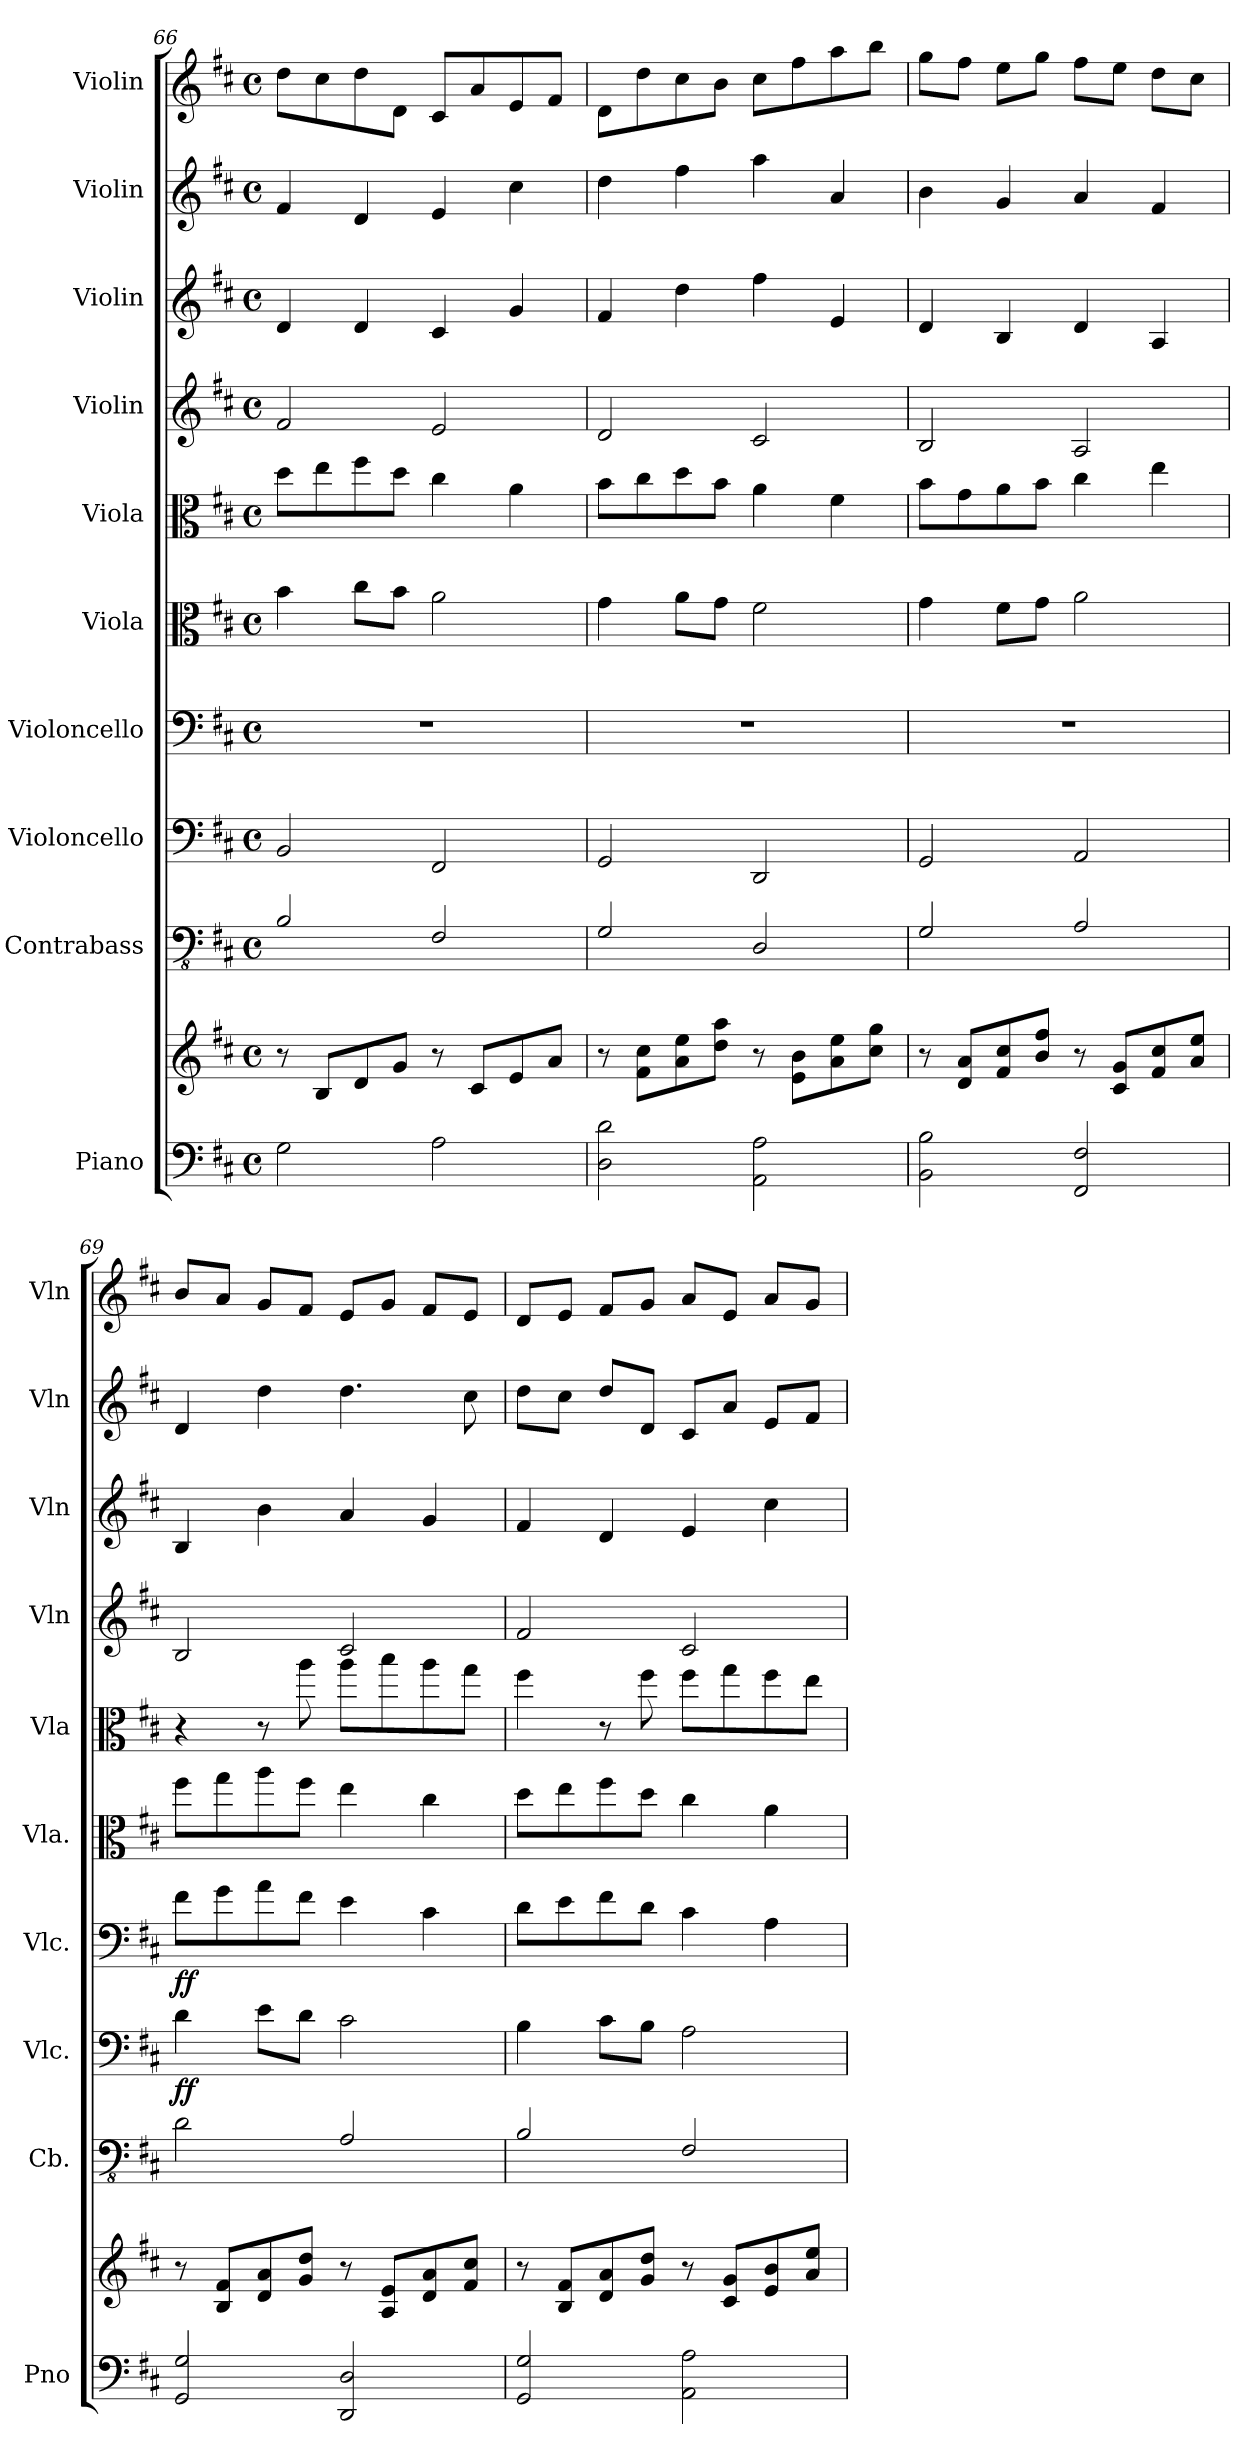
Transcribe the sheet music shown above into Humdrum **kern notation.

**kern	**kern	**kern	**kern	**dynam	**kern	**dynam	**kern	**kern	**kern	**kern	**kern	**kern
*part10	*part10	*part9	*part8	*part8	*part7	*part7	*part6	*part5	*part4	*part3	*part2	*part1
*staff11	*staff10	*staff9	*staff8	*staff8	*staff7	*staff7	*staff6	*staff5	*staff4	*staff3	*staff2	*staff1
*I"Piano	*	*I"Contrabass	*I"Violoncello	*	*I"Violoncello	*	*I"Viola	*I"Viola	*I"Violin	*I"Violin	*I"Violin	*I"Violin
*I'Pno	*	*I'Cb.	*I'Vlc.	*	*I'Vlc.	*	*I'Vla.	*I'Vla	*I'Vln	*I'Vln	*I'Vln	*I'Vln
*clefF4	*clefG2	*clefFv4	*clefF4	*	*clefF4	*	*clefC3	*clefC3	*clefG2	*clefG2	*clefG2	*clefG2
*	*	*ITrd7c12	*	*	*	*	*	*	*	*	*	*
*k[f#c#]	*k[f#c#]	*k[f#c#]	*k[f#c#]	*	*k[f#c#]	*	*k[f#c#]	*k[f#c#]	*k[f#c#]	*k[f#c#]	*k[f#c#]	*k[f#c#]
*D:	*D:	*D:	*D:	*	*D:	*	*D:	*D:	*D:	*D:	*D:	*D:
*M4/4	*M4/4	*M4/4	*M4/4	*	*M4/4	*	*M4/4	*M4/4	*M4/4	*M4/4	*M4/4	*M4/4
*met(c)	*met(c)	*met(c)	*met(c)	*	*met(c)	*	*met(c)	*met(c)	*met(c)	*met(c)	*met(c)	*met(c)
=66	=66	=66	=66	=66	=66	=66	=66	=66	=66	=66	=66	=66
2G\	8r	2BBB/	2BB/	.	1r	.	4b\	8dd\L	2f#/	4d/	4f#/	8dd\L
.	8B/L	.	.	.	.	.	.	8ee\	.	.	.	8cc#\
.	8d/	.	.	.	.	.	8cc#\L	8ff#\	.	4d/	4d/	8dd\
.	8g/J	.	.	.	.	.	8b\J	8dd\J	.	.	.	8d\J
2A\	8r	2FFF#/	2FF#/	.	.	.	2a\	4cc#\	2e/	4c#/	4e/	8c#/L
.	8c#/L	.	.	.	.	.	.	.	.	.	.	8a/
.	8e/	.	.	.	.	.	.	4a\	.	4g/	4cc#\	8e/
.	8a/J	.	.	.	.	.	.	.	.	.	.	8f#/J
=67	=67	=67	=67	=67	=67	=67	=67	=67	=67	=67	=67	=67
2D\ 2d\	8r	2GGG/	2GG/	.	1r	.	4g\	8b\L	2d/	4f#/	4dd\	8d\L
.	8f#\ 8cc#\L	.	.	.	.	.	.	8cc#\	.	.	.	8dd\
.	8a\ 8ee\	.	.	.	.	.	8a\L	8dd\	.	4dd\	4ff#\	8cc#\
.	8dd\ 8aa\J	.	.	.	.	.	8g\J	8b\J	.	.	.	8b\J
2AA\ 2A\	8r	2DDD/	2DD/	.	.	.	2f#\	4a\	2c#/	4ff#\	4aa\	8cc#\L
.	8e\ 8b\L	.	.	.	.	.	.	.	.	.	.	8ff#\
.	8a\ 8ee\	.	.	.	.	.	.	4f#\	.	4e/	4a/	8aa\
.	8cc#\ 8gg\J	.	.	.	.	.	.	.	.	.	.	8bb\J
=68	=68	=68	=68	=68	=68	=68	=68	=68	=68	=68	=68	=68
2BB\ 2B\	8r	2GGG/	2GG/	.	1r	.	4g\	8b\L	2B/	4d/	4b\	8gg\L
.	8d/ 8a/L	.	.	.	.	.	.	8g\	.	.	.	8ff#\J
.	8f#/ 8cc#/	.	.	.	.	.	8f#\L	8a\	.	4B/	4g/	8ee\L
.	8b/ 8ff#/J	.	.	.	.	.	8g\J	8b\J	.	.	.	8gg\J
2FF#/ 2F#/	8r	2AAA/	2AA/	.	.	.	2a\	4cc#\	2A/	4d/	4a/	8ff#\L
.	8c#/ 8g/L	.	.	.	.	.	.	.	.	.	.	8ee\J
.	8f#/ 8cc#/	.	.	.	.	.	.	4ee\	.	4A/	4f#/	8dd\L
.	8a/ 8ee/J	.	.	.	.	.	.	.	.	.	.	8cc#\J
=69	=69	=69	=69	=69	=69	=69	=69	=69	=69	=69	=69	=69
!	!	!	!	!LO:DY:b	!	!LO:DY:b	!	!	!	!	!	!
2GG/ 2G/	8r	2DD\	4d\	ff	8f#\L	ff	8ff#\L	4r	2B/	4B/	4d/	8b/L
.	8B/ 8f#/L	.	.	.	8g\	.	8gg\	.	.	.	.	8a/J
.	8d/ 8a/	.	8e\L	.	8a\	.	8aa\	8r	.	4b\	4dd\	8g/L
.	8g/ 8dd/J	.	8d\J	.	8f#\J	.	8ff#\J	8aa\	.	.	.	8f#/J
2DD/ 2D/	8r	2AAA/	2c#\	.	4e\	.	4ee\	8aa\L	2c#/	4a/	4.dd\	8e/L
.	8A/ 8e/L	.	.	.	.	.	.	8bb\	.	.	.	8g/J
.	8d/ 8a/	.	.	.	4c#\	.	4cc#\	8aa\	.	4g/	.	8f#/L
.	8f#/ 8cc#/J	.	.	.	.	.	.	8gg\J	.	.	8cc#\	8e/J
=70	=70	=70	=70	=70	=70	=70	=70	=70	=70	=70	=70	=70
2GG/ 2G/	8r	2BBB/	4B\	.	8d\L	.	8dd\L	4ff#\	2f#/	4f#/	8dd\L	8d/L
.	8B/ 8f#/L	.	.	.	8e\	.	8ee\	.	.	.	8cc#\J	8e/J
.	8d/ 8a/	.	8c#\L	.	8f#\	.	8ff#\	8r	.	4d/	8dd/L	8f#/L
.	8g/ 8dd/J	.	8B\J	.	8d\J	.	8dd\J	8ff#\	.	.	8d/J	8g/J
2AA\ 2A\	8r	2FFF#/	2A\	.	4c#\	.	4cc#\	8ff#\L	2c#/	4e/	8c#/L	8a/L
.	8c#/ 8g/L	.	.	.	.	.	.	8gg\	.	.	8a/J	8e/J
.	8e/ 8b/	.	.	.	4A\	.	4a\	8ff#\	.	4cc#\	8e/L	8a/L
.	8a/ 8ee/J	.	.	.	.	.	.	8ee\J	.	.	8f#/J	8g/J
=	=	=	=	=	=	=	=	=	=	=	=	=
*-	*-	*-	*-	*-	*-	*-	*-	*-	*-	*-	*-	*-
